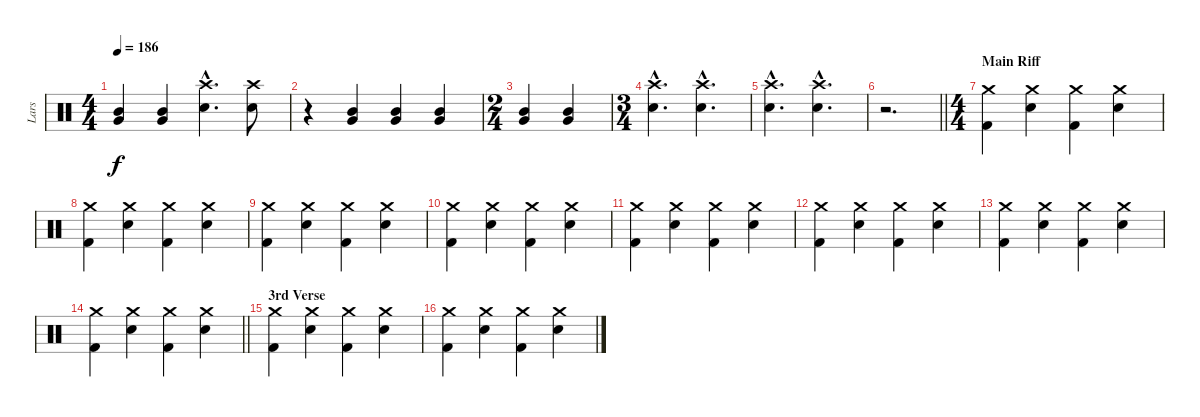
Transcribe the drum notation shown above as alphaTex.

\track ("Lars" "Lars") {instrument percussion}
\staff {score}
\articulation defaults
\ts (4 4)
\tempo 186
\clef neutral
\ks c
("Mid Tom (hit)" "Very Low Tom (hit)").4{dy f} ("Mid Tom (hit)" "Very Low Tom (hit)").4 ("Crash high (hit)"{hac} "Electric Snare (hit)"{hac}).4{d} ("Crash high (hit)" "Electric Snare (hit)").8 |
r.4 ("Mid Tom (hit)" "Very Low Tom (hit)").4 ("Mid Tom (hit)" "Very Low Tom (hit)").4 ("Mid Tom (hit)" "Very Low Tom (hit)").4 |
\ts (2 4)
("Mid Tom (hit)" "Very Low Tom (hit)").4 ("Mid Tom (hit)" "Very Low Tom (hit)").4 |
\ts (3 4)
("Crash high (hit)"{hac} "Electric Snare (hit)"{hac}).4{d} ("Crash high (hit)"{hac} "Electric Snare (hit)"{hac}).4{d} |
("Crash high (hit)"{hac} "Electric Snare (hit)"{hac}).4{d} ("Crash high (hit)"{hac} "Electric Snare (hit)"{hac}).4{d} |
\barLineRight lightlight
r.2{d} |
\ts (4 4)
\section ("" "Main Riff")
("Crash medium (hit)" "Kick (hit) 2").4 ("Crash medium (hit)" "Electric Snare (hit)").4 ("Crash medium (hit)" "Kick (hit) 2").4 ("Crash medium (hit)" "Electric Snare (hit)").4 |
("Crash medium (hit)" "Kick (hit) 2").4 ("Crash medium (hit)" "Electric Snare (hit)").4 ("Crash medium (hit)" "Kick (hit) 2").4 ("Crash medium (hit)" "Electric Snare (hit)").4 |
("Crash medium (hit)" "Kick (hit) 2").4 ("Crash medium (hit)" "Electric Snare (hit)").4 ("Crash medium (hit)" "Kick (hit) 2").4 ("Crash medium (hit)" "Electric Snare (hit)").4 |
("Crash medium (hit)" "Kick (hit) 2").4 ("Crash medium (hit)" "Electric Snare (hit)").4 ("Crash medium (hit)" "Kick (hit) 2").4 ("Crash medium (hit)" "Electric Snare (hit)").4 |
("Crash medium (hit)" "Kick (hit) 2").4 ("Crash medium (hit)" "Electric Snare (hit)").4 ("Crash medium (hit)" "Kick (hit) 2").4 ("Crash medium (hit)" "Electric Snare (hit)").4 |
("Crash medium (hit)" "Kick (hit) 2").4 ("Crash medium (hit)" "Electric Snare (hit)").4 ("Crash medium (hit)" "Kick (hit) 2").4 ("Crash medium (hit)" "Electric Snare (hit)").4 |
("Crash medium (hit)" "Kick (hit) 2").4 ("Crash medium (hit)" "Electric Snare (hit)").4 ("Crash medium (hit)" "Kick (hit) 2").4 ("Crash medium (hit)" "Electric Snare (hit)").4 |
\barLineRight lightlight
("Crash medium (hit)" "Kick (hit) 2").4 ("Crash medium (hit)" "Electric Snare (hit)").4 ("Crash medium (hit)" "Kick (hit) 2").4 ("Crash medium (hit)" "Electric Snare (hit)").4 |
\section ("" "3rd Verse")
("Crash medium (hit)" "Kick (hit) 2").4 ("Crash medium (hit)" "Electric Snare (hit)").4 ("Crash medium (hit)" "Kick (hit) 2").4 ("Crash medium (hit)" "Electric Snare (hit)").4 |
("Crash medium (hit)" "Kick (hit) 2").4 ("Crash medium (hit)" "Electric Snare (hit)").4 ("Crash medium (hit)" "Kick (hit) 2").4 ("Crash medium (hit)" "Electric Snare (hit)").4
